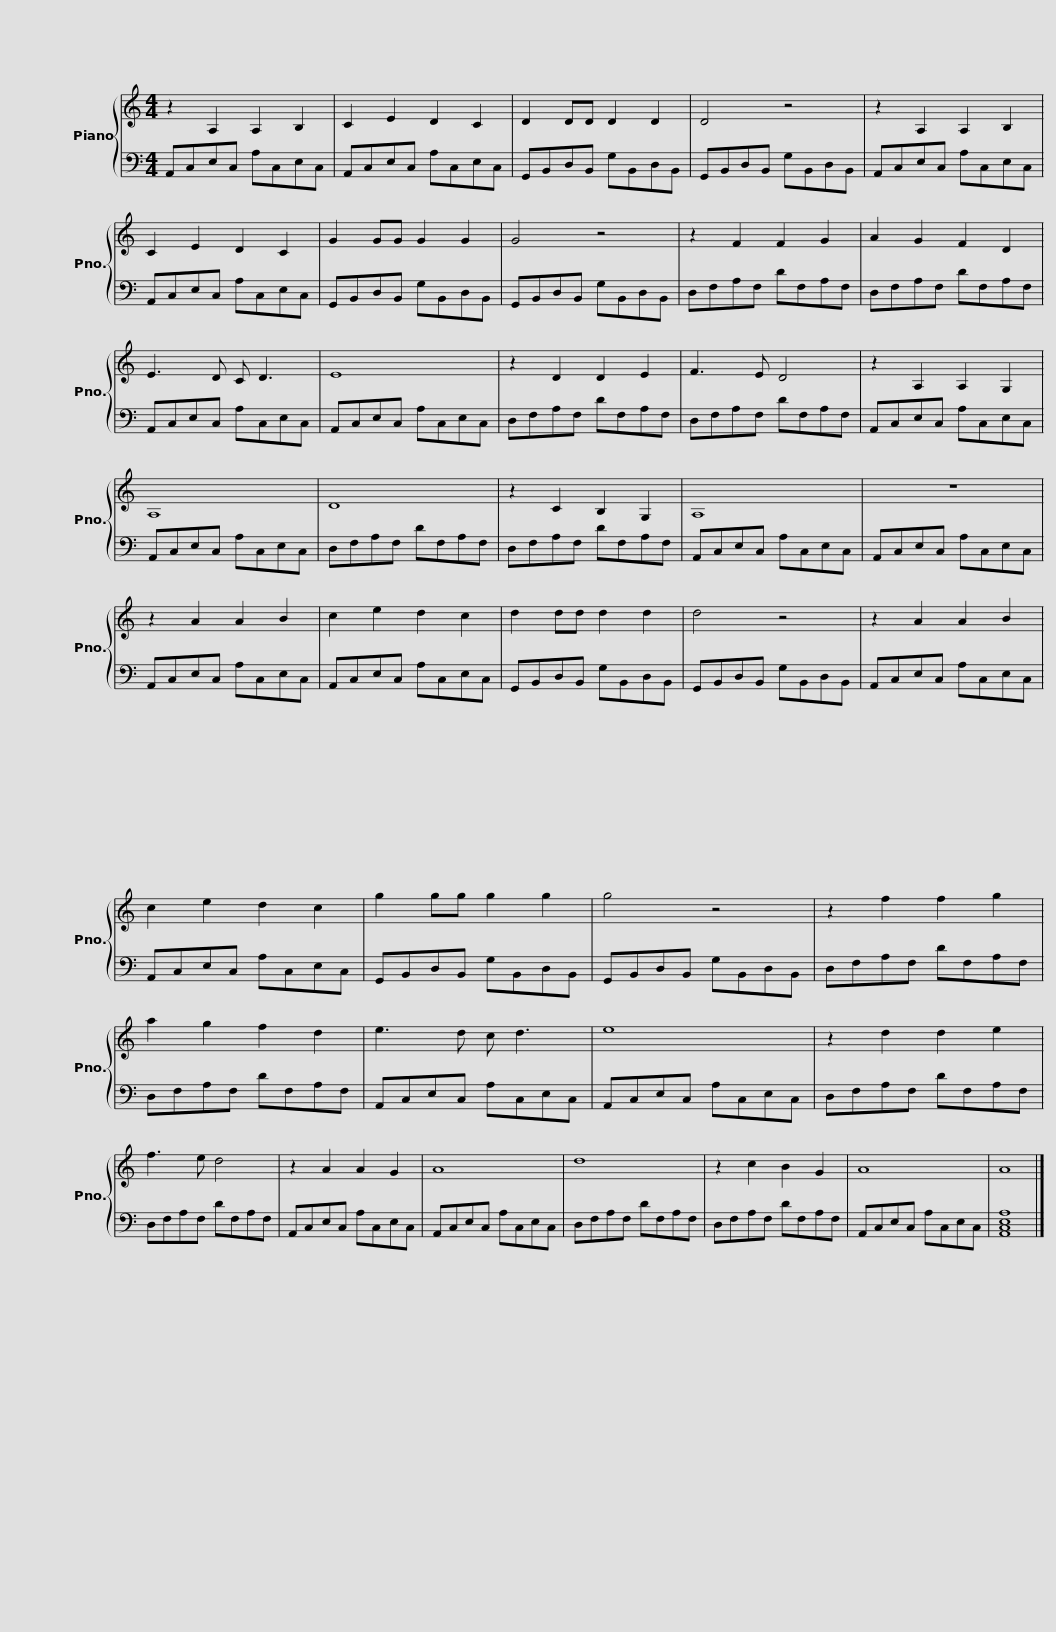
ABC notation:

X:1
%%score { 1 | 2 }
L:1/8
M:4/4
I:linebreak $
K:C
V:1 treble
V:2 bass
V:1
 z2 A,2 A,2 B,2 | C2 E2 D2 C2 | D2 DD D2 D2 | D4 z4 | z2 A,2 A,2 B,2 |$ %5
 C2 E2 D2 C2 | G2 GG G2 G2 | G4 z4 | z2 F2 F2 G2 | A2 G2 F2 D2 |$ %10
 E3 D C D3 | E8 | z2 D2 D2 E2 | F3 E D4 | z2 A,2 A,2 G,2 |$ %15
 A,8 | D8 | z2 C2 B,2 G,2 | A,8 | z8 |$ %20
 z2 A2 A2 B2 | c2 e2 d2 c2 | d2 dd d2 d2 | d4 z4 | z2 A2 A2 B2 |$ %25
 c2 e2 d2 c2 | g2 gg g2 g2 | g4 z4 | z2 f2 f2 g2 | a2 g2 f2 d2 |$ %30
 e3 d c d3 | e8 | z2 d2 d2 e2 | f3 e d4 | z2 A2 A2 G2 |$ %35
 A8 | d8 | z2 c2 B2 G2 | A8 | A8 |] %40
V:2
 A,,C,E,C, A,C,E,C, | A,,C,E,C, A,C,E,C, | G,,B,,D,B,, G,B,,D,B,, | G,,B,,D,B,, G,B,,D,B,, | A,,C,E,C, A,C,E,C, |$ %5
 A,,C,E,C, A,C,E,C, | G,,B,,D,B,, G,B,,D,B,, | G,,B,,D,B,, G,B,,D,B,, | D,F,A,F, DF,A,F, | D,F,A,F, DF,A,F, |$ %10
 A,,C,E,C, A,C,E,C, | A,,C,E,C, A,C,E,C, | D,F,A,F, DF,A,F, | D,F,A,F, DF,A,F, | A,,C,E,C, A,C,E,C, |$ %15
 A,,C,E,C, A,C,E,C, | D,F,A,F, DF,A,F, | D,F,A,F, DF,A,F, | A,,C,E,C, A,C,E,C, | A,,C,E,C, A,C,E,C, |$ %20
 A,,C,E,C, A,C,E,C, | A,,C,E,C, A,C,E,C, | G,,B,,D,B,, G,B,,D,B,, | G,,B,,D,B,, G,B,,D,B,, | A,,C,E,C, A,C,E,C, |$ %25
 A,,C,E,C, A,C,E,C, | G,,B,,D,B,, G,B,,D,B,, | G,,B,,D,B,, G,B,,D,B,, | D,F,A,F, DF,A,F, | D,F,A,F, DF,A,F, |$ %30
 A,,C,E,C, A,C,E,C, | A,,C,E,C, A,C,E,C, | D,F,A,F, DF,A,F, | D,F,A,F, DF,A,F, | A,,C,E,C, A,C,E,C, |$ %35
 A,,C,E,C, A,C,E,C, | D,F,A,F, DF,A,F, | D,F,A,F, DF,A,F, | A,,C,E,C, A,C,E,C, | [A,,C,E,A,]8 |] %40
